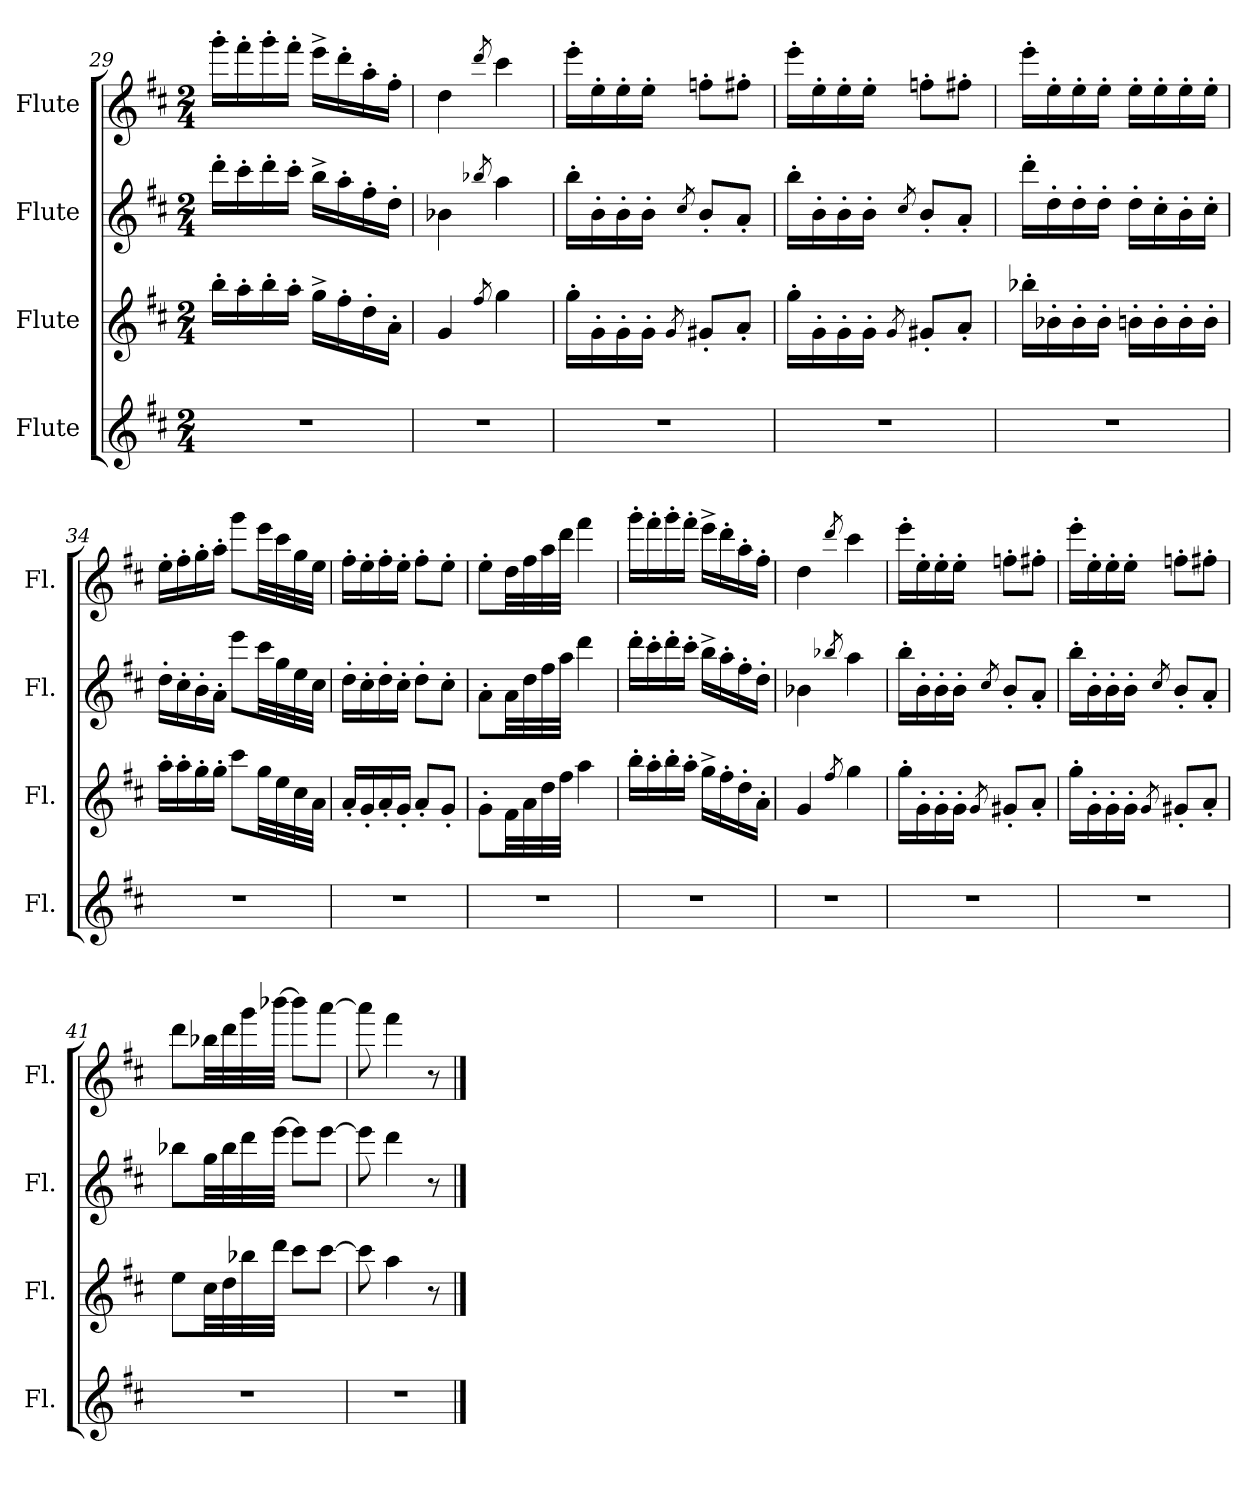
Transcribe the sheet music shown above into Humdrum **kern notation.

**kern	**kern	**kern	**kern
*part4	*part3	*part2	*part1
*staff4	*staff3	*staff2	*staff1
*I"Flute	*I"Flute	*I"Flute	*I"Flute
*I'Fl.	*I'Fl.	*I'Fl.	*I'Fl.
*clefG2	*clefG2	*clefG2	*clefG2
*k[f#c#]	*k[f#c#]	*k[f#c#]	*k[f#c#]
*M2/4	*M2/4	*M2/4	*M2/4
=29	=29	=29	=29
2r	16bb'\LL	16ddd'\LL	16ggg'\LL
.	16aa'\	16ccc#'\	16fff#'\
.	16bb'\	16ddd'\	16ggg'\
.	16aa'\JJ	16ccc#'\JJ	16fff#'\JJ
.	16gg^\LL	16bb^\LL	16eee^\LL
.	16ff#'\	16aa'\	16ddd'\
.	16dd'\	16ff#'\	16aa'\
.	16a'\JJ	16dd'\JJ	16ff#'\JJ
=30	=30	=30	=30
2r	4g/	4b-X\	4dd\
.	8qff#/	8qbb-X/	8qddd/
.	4gg\	4aa\	4ccc#\
=31	=31	=31	=31
2r	16gg'\LL	16bb'\LL	16eee'\LL
.	16g'\	16b'\	16ee'\
.	16g'\	16b'\	16ee'\
.	16g'\JJ	16b'\JJ	16ee'\JJ
.	8qg/	8qcc#/	.
.	8g#X'/L	8b'/L	8ffn'\L
.	8a'/J	8a'/J	8ff#X'\J
=32	=32	=32	=32
2r	16gg'\LL	16bb'\LL	16eee'\LL
.	16g'\	16b'\	16ee'\
.	16g'\	16b'\	16ee'\
.	16g'\JJ	16b'\JJ	16ee'\JJ
.	8qg/	8qcc#/	.
.	8g#X'/L	8b'/L	8ffn'\L
.	8a'/J	8a'/J	8ff#X'\J
!!LO:LB:g=z
=33	=33	=33	=33
2r	16bb-X'\LL	16ddd'\LL	16eee'\LL
.	16b-X'\	16dd'\	16ee'\
.	16b-'\	16dd'\	16ee'\
.	16b-'\JJ	16dd'\JJ	16ee'\JJ
.	16bn'\LL	16dd'\LL	16ee'\LL
.	16b'\	16cc#'\	16ee'\
.	16b'\	16b'\	16ee'\
.	16b'\JJ	16cc#'\JJ	16ee'\JJ
=34	=34	=34	=34
2r	16aa'\LL	16dd'\LL	16ee'\LL
.	16aa'\	16cc#'\	16ff#'\
.	16gg'\	16b'\	16gg'\
.	16gg'\JJ	16a'\JJ	16aa'\JJ
.	8ccc#\L	8eee\L	8ggg\L
.	32gg\LL	32ccc#\LL	32eee\LL
.	32ee\	32gg\	32ccc#\
.	32cc#\	32ee\	32gg\
.	32a\JJJ	32cc#\JJJ	32ee\JJJ
=35	=35	=35	=35
2r	16a'/LL	16dd'\LL	16ff#'\LL
.	16g'/	16cc#'\	16ee'\
.	16a'/	16dd'\	16ff#'\
.	16g'/JJ	16cc#'\JJ	16ee'\JJ
.	8a'/L	8dd'\L	8ff#'\L
.	8g'/J	8cc#'\J	8ee'\J
=36	=36	=36	=36
2r	8g'\L	8a'\L	8ee'\L
.	32f#\LL	32a\LL	32dd\LL
.	32a\	32dd\	32ff#\
.	32dd\	32ff#\	32aa\
.	32ff#\JJJ	32aa\JJJ	32ddd\JJJ
.	4aa\	4ddd\	4fff#\
=37	=37	=37	=37
2r	16bb'\LL	16ddd'\LL	16ggg'\LL
.	16aa'\	16ccc#'\	16fff#'\
.	16bb'\	16ddd'\	16ggg'\
.	16aa'\JJ	16ccc#'\JJ	16fff#'\JJ
.	16gg^\LL	16bb^\LL	16eee^\LL
.	16ff#'\	16aa'\	16ddd'\
.	16dd'\	16ff#'\	16aa'\
.	16a'\JJ	16dd'\JJ	16ff#'\JJ
=38	=38	=38	=38
2r	4g/	4b-X\	4dd\
.	8qff#/	8qbb-X/	8qddd/
.	4gg\	4aa\	4ccc#\
!!LO:LB:g=z
=39	=39	=39	=39
2r	16gg'\LL	16bb'\LL	16eee'\LL
.	16g'\	16b'\	16ee'\
.	16g'\	16b'\	16ee'\
.	16g'\JJ	16b'\JJ	16ee'\JJ
.	8qg/	8qcc#/	.
.	8g#X'/L	8b'/L	8ffn'\L
.	8a'/J	8a'/J	8ff#X'\J
=40	=40	=40	=40
2r	16gg'\LL	16bb'\LL	16eee'\LL
.	16g'\	16b'\	16ee'\
.	16g'\	16b'\	16ee'\
.	16g'\JJ	16b'\JJ	16ee'\JJ
.	8qg/	8qcc#/	.
.	8g#X'/L	8b'/L	8ffn'\L
.	8a'/J	8a'/J	8ff#X'\J
=41	=41	=41	=41
2r	8ee\L	8bb-X\L	8ddd\L
.	32cc#\LL	32gg\LL	32bb-X\LL
.	32dd\	32bb-\	32ddd\
.	32bb-X\	32ddd\	32ggg\
.	32ddd\JJJ	[32eee\JJJ	[32bbb-X\JJJ
.	8ccc#\L	8eee\L]	8bbb-\L]
.	[8ccc#\J	[8eee\J	[8aaa\J
=42	=42	=42	=42
2r	8ccc#\]	8eee\]	8aaa\]
.	4aa\	4ddd\	4fff#\
.	8r	8r	8r
==	==	==	==
*-	*-	*-	*-
